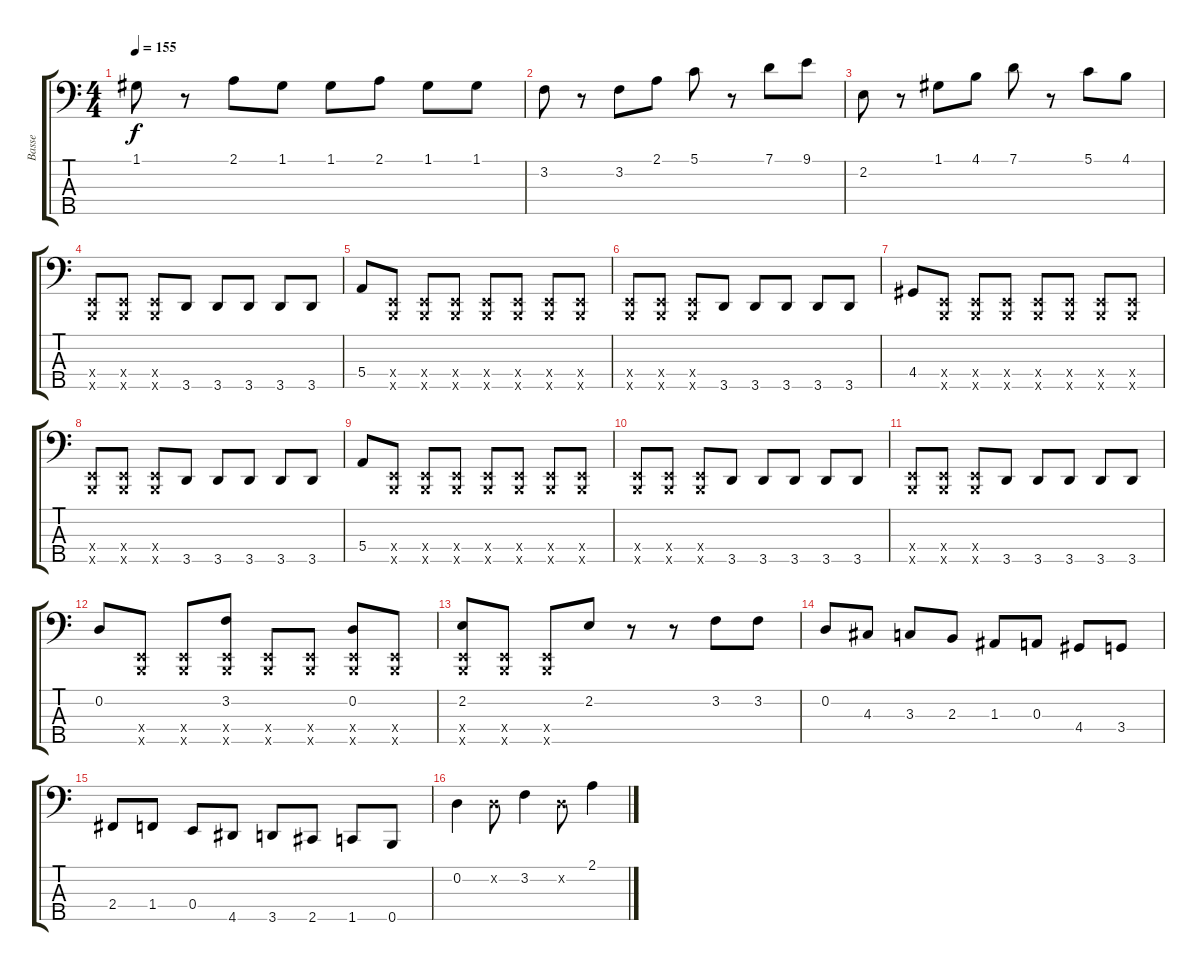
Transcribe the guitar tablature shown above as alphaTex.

\track ("Basse" "Basse") {instrument electricbassfinger}
\staff {score tabs}
\tuning (G2 D2 A1 E1 B0) {hide}
\ts (4 4)
\tempo 155
\clef f4
\ks c
1.1.8{dy f} r.8 2.1.8 1.1.8 1.1.8 2.1.8 1.1.8 1.1.8 |
3.2.8 r.8 3.2.8 2.1.8 5.1.8 r.8 7.1.8 9.1.8 |
2.2.8 r.8 1.1.8 4.1.8 7.1.8 r.8 5.1.8 4.1.8 |
(0.4{x} 0.5{x}).8 (0.4{x} 0.5{x}).8 (0.4{x} 0.5{x}).8 3.5.8 3.5.8 3.5.8 3.5.8 3.5.8 |
5.4.8 (0.4{x} 0.5{x}).8 (0.4{x} 0.5{x}).8 (0.4{x} 0.5{x}).8 (0.4{x} 0.5{x}).8 (0.4{x} 0.5{x}).8 (0.4{x} 0.5{x}).8 (0.4{x} 0.5{x}).8 |
(0.4{x} 0.5{x}).8 (0.4{x} 0.5{x}).8 (0.4{x} 0.5{x}).8 3.5.8 3.5.8 3.5.8 3.5.8 3.5.8 |
4.4.8 (0.4{x} 0.5{x}).8 (0.4{x} 0.5{x}).8 (0.4{x} 0.5{x}).8 (0.4{x} 0.5{x}).8 (0.4{x} 0.5{x}).8 (0.4{x} 0.5{x}).8 (0.4{x} 0.5{x}).8 |
(0.4{x} 0.5{x}).8 (0.4{x} 0.5{x}).8 (0.4{x} 0.5{x}).8 3.5.8 3.5.8 3.5.8 3.5.8 3.5.8 |
5.4.8 (0.4{x} 0.5{x}).8 (0.4{x} 0.5{x}).8 (0.4{x} 0.5{x}).8 (0.4{x} 0.5{x}).8 (0.4{x} 0.5{x}).8 (0.4{x} 0.5{x}).8 (0.4{x} 0.5{x}).8 |
(0.4{x} 0.5{x}).8 (0.4{x} 0.5{x}).8 (0.4{x} 0.5{x}).8 3.5.8 3.5.8 3.5.8 3.5.8 3.5.8 |
(0.4{x} 0.5{x}).8 (0.4{x} 0.5{x}).8 (0.4{x} 0.5{x}).8 3.5.8 3.5.8 3.5.8 3.5.8 3.5.8 |
0.2.8 (0.4{x} 0.5{x}).8 (0.4{x} 0.5{x}).8 (3.2 0.4{x} 0.5{x}).8 (0.4{x} 0.5{x}).8 (0.4{x} 0.5{x}).8 (0.2 0.4{x} 0.5{x}).8 (0.4{x} 0.5{x}).8 |
(2.2 0.4{x} 0.5{x}).8 (0.4{x} 0.5{x}).8 (0.4{x} 0.5{x}).8 2.2.8 r.8 r.8 3.2.8 3.2.8 |
0.2.8 4.3.8 3.3.8 2.3.8 1.3.8 0.3.8 4.4.8 3.4.8 |
2.4.8 1.4.8 0.4.8 4.5.8 3.5.8 2.5.8 1.5.8 0.5.8 |
0.2.4 0.2{x}.8 3.2.4 0.2{x}.8 2.1.4
